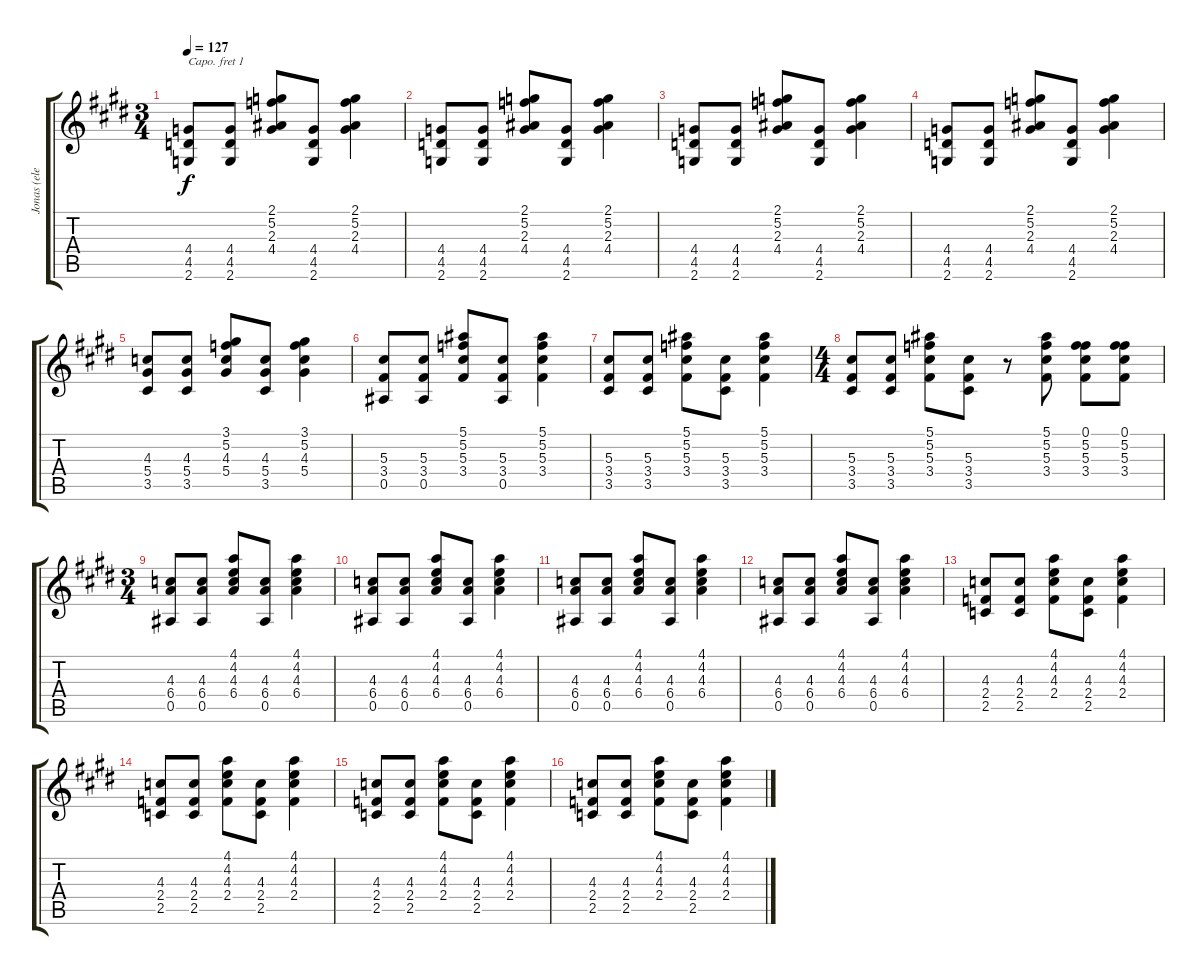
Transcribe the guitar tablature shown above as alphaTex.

\track ("Jonas (electric)" "Jonas (ele") {instrument electricguitarclean}
\staff {score tabs}
\capo 1
\tuning (E4 B3 G3 D3 A2 E2) {hide}
\ts (3 4)
\tempo 127
\clef g2
\ks e
(4.4 4.5 2.6).8{dy f} (4.4 4.5 2.6).8 (2.1 5.2 2.3 4.4).8 (4.4 4.5 2.6).8 (2.1 5.2 2.3 4.4).4 |
(4.4 4.5 2.6).8 (4.4 4.5 2.6).8 (2.1 5.2 2.3 4.4).8 (4.4 4.5 2.6).8 (2.1 5.2 2.3 4.4).4 |
(4.4 4.5 2.6).8 (4.4 4.5 2.6).8 (2.1 5.2 2.3 4.4).8 (4.4 4.5 2.6).8 (2.1 5.2 2.3 4.4).4 |
(4.4 4.5 2.6).8 (4.4 4.5 2.6).8 (2.1 5.2 2.3 4.4).8 (4.4 4.5 2.6).8 (2.1 5.2 2.3 4.4).4 |
(4.3 5.4 3.5).8 (4.3 5.4 3.5).8 (3.1 5.2 4.3 5.4).8 (4.3 5.4 3.5).8 (3.1 5.2 4.3 5.4).4 |
(5.3 3.4 0.5).8 (5.3 3.4 0.5).8 (5.1 5.2 5.3 3.4).8 (5.3 3.4 0.5).8 (5.1 5.2 5.3 3.4).4 |
(5.3 3.4 3.5).8 (5.3 3.4 3.5).8 (5.1 5.2 5.3 3.4).8 (5.3 3.4 3.5).8 (5.1 5.2 5.3 3.4).4 |
\ts (4 4)
(5.3 3.4 3.5).8 (5.3 3.4 3.5).8 (5.1 5.2 5.3 3.4).8 (5.3 3.4 3.5).8 r.8 (5.1 5.2 5.3 3.4).8 (0.1 5.2 5.3 3.4).8 (0.1 5.2 5.3 3.4).8 |
\ts (3 4)
(4.3 6.4 0.5).8 (4.3 6.4 0.5).8 (4.1 4.2 4.3 6.4).8 (4.3 6.4 0.5).8 (4.1 4.2 4.3 6.4).4 |
(4.3 6.4 0.5).8 (4.3 6.4 0.5).8 (4.1 4.2 4.3 6.4).8 (4.3 6.4 0.5).8 (4.1 4.2 4.3 6.4).4 |
(4.3 6.4 0.5).8 (4.3 6.4 0.5).8 (4.1 4.2 4.3 6.4).8 (4.3 6.4 0.5).8 (4.1 4.2 4.3 6.4).4 |
(4.3 6.4 0.5).8 (4.3 6.4 0.5).8 (4.1 4.2 4.3 6.4).8 (4.3 6.4 0.5).8 (4.1 4.2 4.3 6.4).4 |
(4.3 2.4 2.5).8 (4.3 2.4 2.5).8 (4.1 4.2 4.3 2.4).8 (4.3 2.4 2.5).8 (4.1 4.2 4.3 2.4).4 |
(4.3 2.4 2.5).8 (4.3 2.4 2.5).8 (4.1 4.2 4.3 2.4).8 (4.3 2.4 2.5).8 (4.1 4.2 4.3 2.4).4 |
(4.3 2.4 2.5).8 (4.3 2.4 2.5).8 (4.1 4.2 4.3 2.4).8 (4.3 2.4 2.5).8 (4.1 4.2 4.3 2.4).4 |
(4.3 2.4 2.5).8 (4.3 2.4 2.5).8 (4.1 4.2 4.3 2.4).8 (4.3 2.4 2.5).8 (4.1 4.2 4.3 2.4).4
